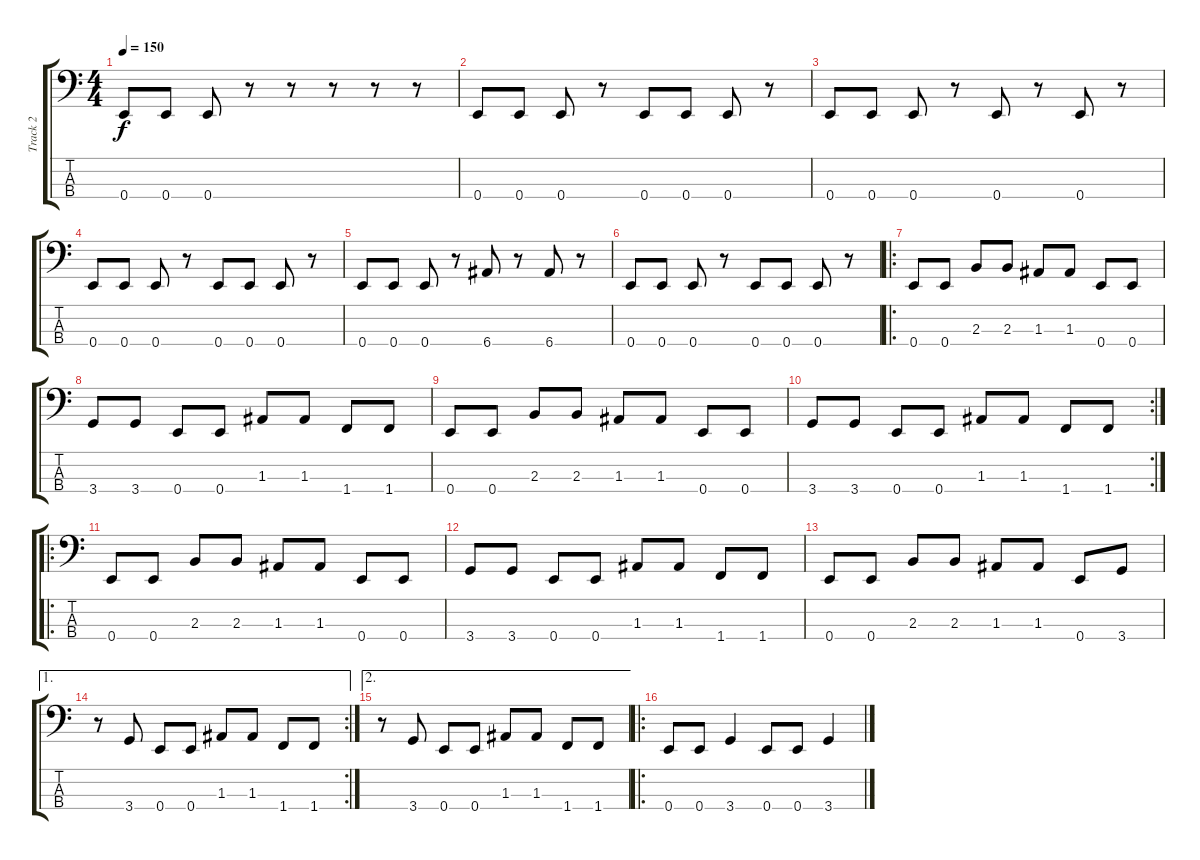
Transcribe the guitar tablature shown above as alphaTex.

\track ("Track 2" "Track 2") {instrument electricbassfinger}
\staff {score tabs}
\tuning (G2 D2 A1 E1) {hide}
\ts (4 4)
\tempo 150
\clef f4
\ks c
0.4.8{dy f} 0.4.8 0.4.8 r.8 r.8 r.8 r.8 r.8 |
0.4.8 0.4.8 0.4.8 r.8 0.4.8 0.4.8 0.4.8 r.8 |
0.4.8 0.4.8 0.4.8 r.8 0.4.8 r.8 0.4.8 r.8 |
0.4.8 0.4.8 0.4.8 r.8 0.4.8 0.4.8 0.4.8 r.8 |
0.4.8 0.4.8 0.4.8 r.8 6.4.8 r.8 6.4.8 r.8 |
0.4.8 0.4.8 0.4.8 r.8 0.4.8 0.4.8 0.4.8 r.8 |
\ro
0.4.8 0.4.8 2.3.8 2.3.8 1.3.8 1.3.8 0.4.8 0.4.8 |
3.4.8 3.4.8 0.4.8 0.4.8 1.3.8 1.3.8 1.4.8 1.4.8 |
0.4.8 0.4.8 2.3.8 2.3.8 1.3.8 1.3.8 0.4.8 0.4.8 |
\rc 2
3.4.8 3.4.8 0.4.8 0.4.8 1.3.8 1.3.8 1.4.8 1.4.8 |
\ro
0.4.8 0.4.8 2.3.8 2.3.8 1.3.8 1.3.8 0.4.8 0.4.8 |
3.4.8 3.4.8 0.4.8 0.4.8 1.3.8 1.3.8 1.4.8 1.4.8 |
0.4.8 0.4.8 2.3.8 2.3.8 1.3.8 1.3.8 0.4.8 3.4.8 |
\ae 1
\rc 2
r.8 3.4.8 0.4.8 0.4.8 1.3.8 1.3.8 1.4.8 1.4.8 |
\ae 2
r.8 3.4.8 0.4.8 0.4.8 1.3.8 1.3.8 1.4.8 1.4.8 |
\ro
0.4.8 0.4.8 3.4.4 0.4.8 0.4.8 3.4.4
